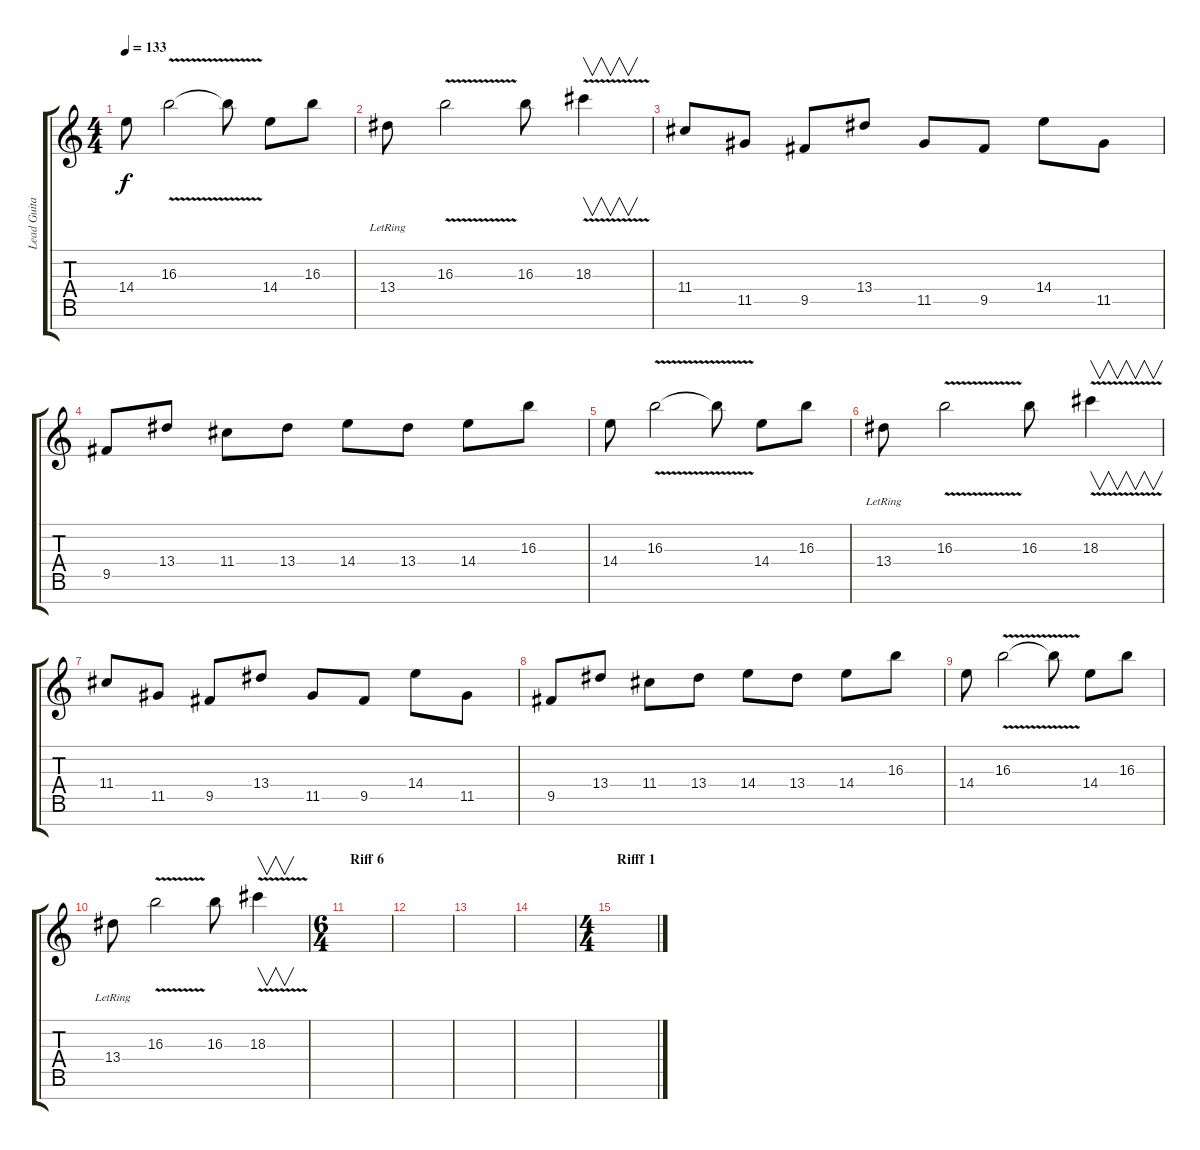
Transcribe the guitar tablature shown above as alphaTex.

\track ("Lead Guitar" "Lead Guita") {instrument distortionguitar}
\staff {score tabs}
\tuning (E4 B3 G3 D3 A2 E2 B1) {hide}
\ts (4 4)
\tempo 133
\clef g2
\ks c
14.4.8{dy f} 16.3{v}.2 16.3{t}.8 14.4.8 16.3.8 |
13.4{lr}.8 16.3{v}.2 16.3.8 18.3{v}.4{v} |
11.4.8 11.5.8 9.5.8 13.4.8 11.5.8 9.5.8 14.4.8 11.5.8 |
9.5.8 13.4.8 11.4.8 13.4.8 14.4.8 13.4.8 14.4.8 16.3.8 |
14.4.8 16.3{v}.2 16.3{t}.8 14.4.8 16.3.8 |
13.4{lr}.8 16.3{v}.2 16.3.8 18.3{v}.4{v} |
11.4.8 11.5.8 9.5.8 13.4.8 11.5.8 9.5.8 14.4.8 11.5.8 |
9.5.8 13.4.8 11.4.8 13.4.8 14.4.8 13.4.8 14.4.8 16.3.8 |
14.4.8 16.3{v}.2 16.3{t}.8 14.4.8 16.3.8 |
13.4{lr}.8 16.3{v}.2 16.3.8 18.3{v}.4{v} |
\ts (6 4)
\section ("" "Riff 6")
|
|
|
|
\ts (4 4)
\section ("" "Rifff 1")
